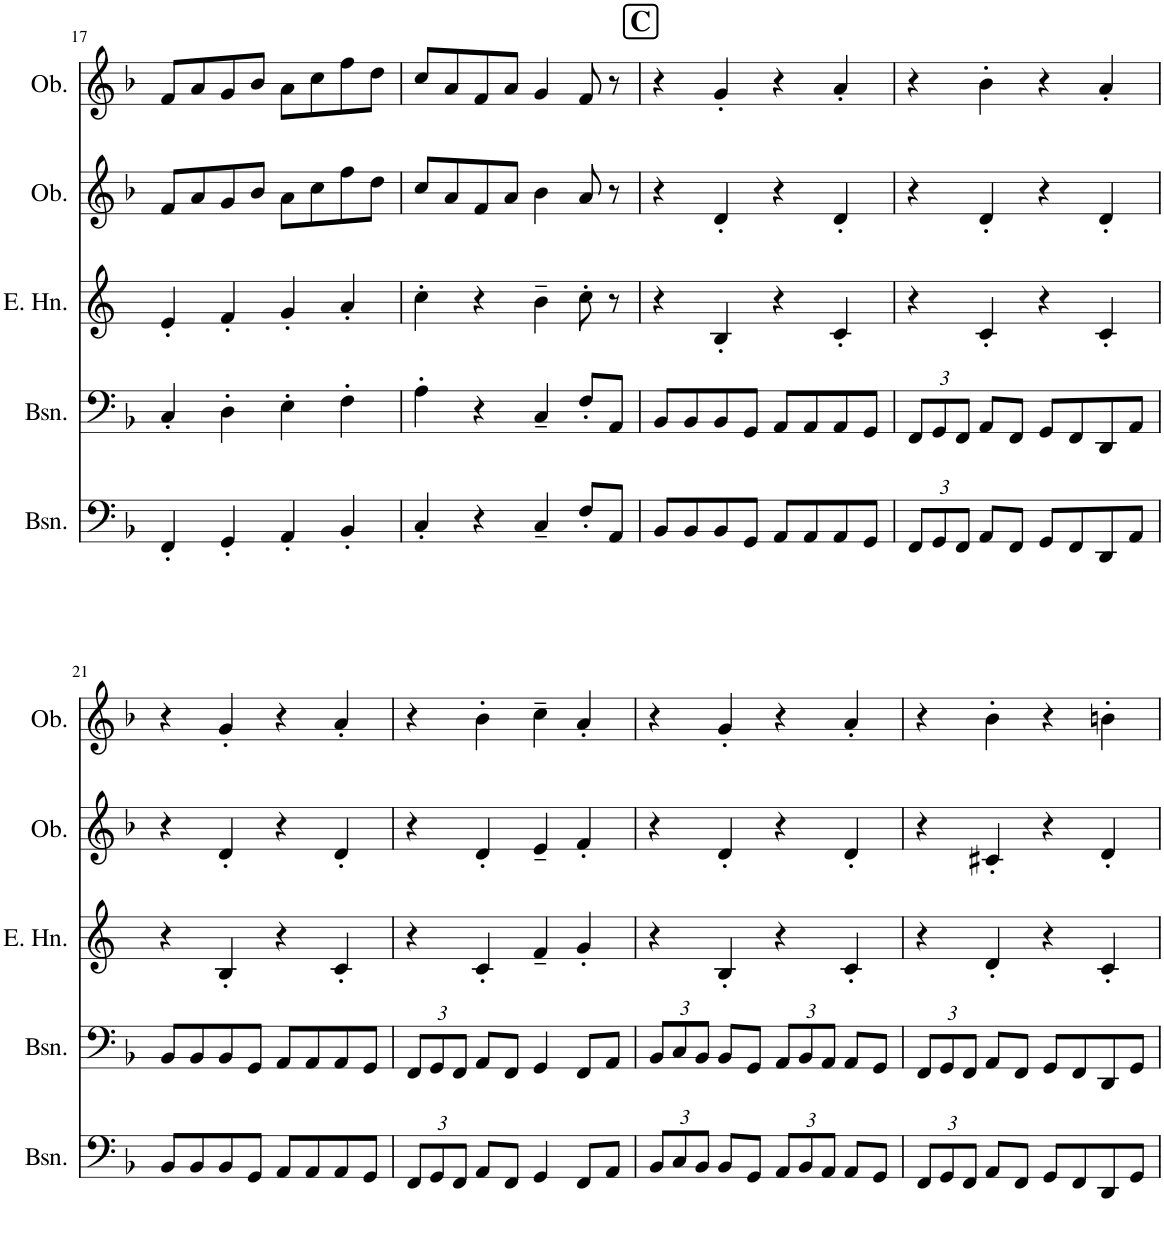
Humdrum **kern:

**kern	**kern	**kern	**kern	**kern
*part5	*part4	*part3	*part2	*part1
*staff5	*staff4	*staff3	*staff2	*staff1
*I"Bassoon	*I"Bassoons	*I"English Horn	*I"Oboe	*I"Oboes
*I'Bsn.	*I'Bsn.	*I'E. Hn.	*I'Ob.	*I'Ob.
!!LO:PB:g=z
*clefF4	*clefF4	*clefG2	*clefG2	*clefG2
*	*	*Trd4c7	*	*
*k[b-]	*k[b-]	*k[]	*k[b-]	*k[b-]
*M2/2	*M2/2	*M2/2	*M2/2	*M2/2
*met(c|)	*met(c|)	*met(c|)	*met(c|)	*met(c|)
=17	=17	=17	=17	=17
4FF'/	4C'/	4e'/	8f/L	8f/L
.	.	.	8a/	8a/
4GG'/	4D'\	4f'/	8g/	8g/
.	.	.	8b-/J	8b-/J
4AA'/	4E'\	4g'/	8a\L	8a\L
.	.	.	8cc\	8cc\
4BB-'/	4F'\	4a'/	8ff\	8ff\
.	.	.	8dd\J	8dd\J
=18	=18	=18	=18	=18
4C'/	4A'\	4cc'\	8cc/L	8cc/L
.	.	.	8a/	8a/
4r	4r	4r	8f/	8f/
.	.	.	8a/J	8a/J
4C~/	4C~/	4b~\	4b-\	4g/
8F'/L	8F'/L	8cc'\	8a/	8f/
8AA/J	8AA/J	8r	8r	8r
!!LO:REH:place=s1:a:B:cj:fs=14:t=C
=19	=19	=19	=19	=19
8BB-/L	8BB-/L	4r	4r	4r
8BB-/	8BB-/	.	.	.
8BB-/	8BB-/	4B'/	4d'/	4g'/
8GG/J	8GG/J	.	.	.
8AA/L	8AA/L	4r	4r	4r
8AA/	8AA/	.	.	.
8AA/	8AA/	4c'/	4d'/	4a'/
8GG/J	8GG/J	.	.	.
=20	=20	=20	=20	=20
*Xbrackettup	*Xbrackettup	*	*	*
12FF/L	12FF/L	4r	4r	4r
12GG/	12GG/	.	.	.
12FF/J	12FF/J	.	.	.
8AA/L	8AA/L	4c'/	4d'/	4b-'\
8FF/J	8FF/J	.	.	.
8GG/L	8GG/L	4r	4r	4r
8FF/	8FF/	.	.	.
8DD/	8DD/	4c'/	4d'/	4a'/
8AA/J	8AA/J	.	.	.
!!LO:LB:g=z
=21	=21	=21	=21	=21
8BB-/L	8BB-/L	4r	4r	4r
8BB-/	8BB-/	.	.	.
8BB-/	8BB-/	4B'/	4d'/	4g'/
8GG/J	8GG/J	.	.	.
8AA/L	8AA/L	4r	4r	4r
8AA/	8AA/	.	.	.
8AA/	8AA/	4c'/	4d'/	4a'/
8GG/J	8GG/J	.	.	.
=22	=22	=22	=22	=22
12FF/L	12FF/L	4r	4r	4r
12GG/	12GG/	.	.	.
12FF/J	12FF/J	.	.	.
8AA/L	8AA/L	4c'/	4d'/	4b-'\
8FF/J	8FF/J	.	.	.
4GG/	4GG/	4f~/	4e~/	4cc~\
8FF/L	8FF/L	4g'/	4f'/	4a'/
8AA/J	8AA/J	.	.	.
=23	=23	=23	=23	=23
12BB-/L	12BB-/L	4r	4r	4r
12C/	12C/	.	.	.
12BB-/J	12BB-/J	.	.	.
8BB-/L	8BB-/L	4B'/	4d'/	4g'/
8GG/J	8GG/J	.	.	.
12AA/L	12AA/L	4r	4r	4r
12BB-/	12BB-/	.	.	.
12AA/J	12AA/J	.	.	.
8AA/L	8AA/L	4c'/	4d'/	4a'/
8GG/J	8GG/J	.	.	.
=24	=24	=24	=24	=24
12FF/L	12FF/L	4r	4r	4r
12GG/	12GG/	.	.	.
12FF/J	12FF/J	.	.	.
8AA/L	8AA/L	4d'/	4c#X'/	4b-'\
8FF/J	8FF/J	.	.	.
8GG/L	8GG/L	4r	4r	4r
8FF/	8FF/	.	.	.
8DD/	8DD/	4c'/	4d'/	4bn'\
8GG/J	8GG/J	.	.	.
=	=	=	=	=
*-	*-	*-	*-	*-
